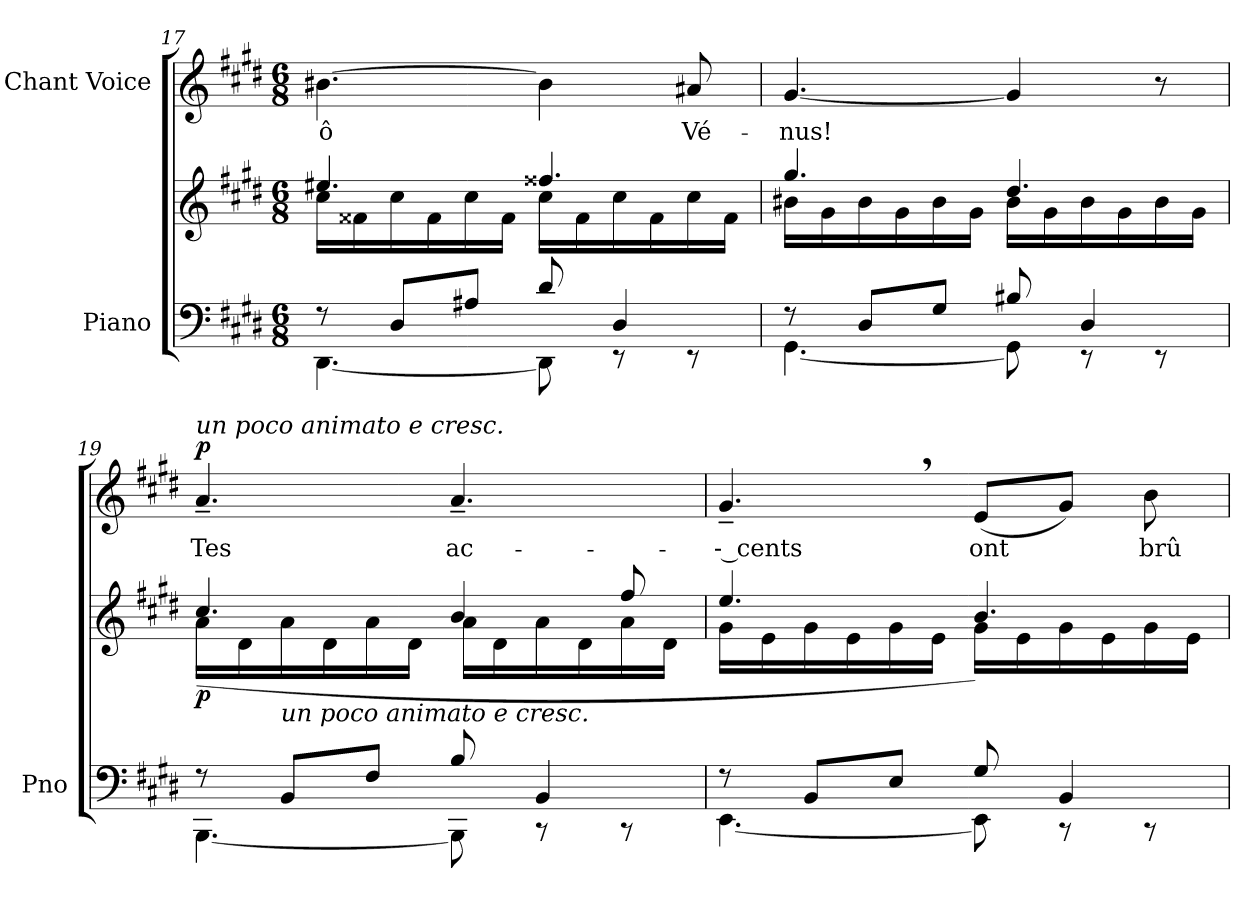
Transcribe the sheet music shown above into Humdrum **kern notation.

**kern	**kern	**dynam	**kern	**text	**dynam
*part2	*part2	*part2	*part1	*part1	*part1
*staff3	*staff2	*staff2/3	*staff1	*staff1	*staff1
*I"Piano	*	*	*I"Chant Voice	*	*
*I'Pno	*	*	*	*	*
*clefF4	*clefG2	*	*clefG2	*	*
*k[f#c#g#d#]	*k[f#c#g#d#]	*	*k[f#c#g#d#]	*	*
*M6/8	*M6/8	*	*M6/8	*	*
=17	=17	=17	=17	=17	=17
*^	*^	*	*	*	*
8r	[4.DD#\	4.ee#X/	16cc#\LL	.	[4.b#X\	ô	.
.	.	.	16f##X\	.	.	.	.
8D#/L	.	.	16cc#\	.	.	.	.
.	.	.	16f##\	.	.	.	.
8A#X/J	.	.	16cc#\	.	.	.	.
.	.	.	16f##\JJ	.	.	.	.
8d#/	8DD#\]	4.ff##X/	16cc#\LL	.	4b#\]	.	.
.	.	.	16f##\	.	.	.	.
4D#/	8r	.	16cc#\	.	.	.	.
.	.	.	16f##\	.	.	.	.
.	8r	.	16cc#\	.	8a#X/	Vé-	.
.	.	.	16f##\JJ	.	.	.	.
=18	=18	=18	=18	=18	=18	=18	=18
8r	[4.GG#\	4.gg#/	16b#X\LL	.	[4.g#/	-nus!	.
.	.	.	16g#\	.	.	.	.
8D#/L	.	.	16b#\	.	.	.	.
.	.	.	16g#\	.	.	.	.
8G#/J	.	.	16b#\	.	.	.	.
.	.	.	16g#\JJ	.	.	.	.
8B#X/	8GG#\]	4.dd#/	16b#\LL	.	4g#/]	.	.
.	.	.	16g#\	.	.	.	.
4D#/	8r	.	16b#\	.	.	.	.
.	.	.	16g#\	.	.	.	.
.	8r	.	16b#\	.	8r	.	.
.	.	.	16g#\JJ	.	.	.	.
=19	=19	=19	=19	=19	=19	=19	=19
!	!	!	!	!	!LO:TX:a:i:t=un  poco  animato  e  cresc.	!	!
!	!	!	!	!LO:DY:b	!	!	!LO:DY:a
8r	[4.BBB\	4.cc#/	(>16a\LL	p	4.a~>/	Tes	p
.	.	.	16d#\	.	.	.	.
!	!	!	!LO:TX:b:i:t=un  poco  animato  e  cresc.	!	!	!	!
8BB/L	.	.	16a\	.	.	.	.
.	.	.	16d#\	.	.	.	.
8F#/J	.	.	16a\	.	.	.	.
.	.	.	16d#\JJ	.	.	.	.
8B/	8BBB\]	4b/	16a\LL	.	4.a~>/	ac-	.
.	.	.	16d#\	.	.	.	.
4BB/	8r	.	16a\	.	.	.	.
.	.	.	16d#\	.	.	.	.
.	8r	8ff#/	16a\	.	.	.	.
.	.	.	16d#\JJ	.	.	.	.
=20	=20	=20	=20	=20	=20	=20	=20
8r	[4.EE\	4.ee/	16g#\LL	.	4.g#~>,/	-- cents	.
.	.	.	16e\	.	.	.	.
8BB/L	.	.	16g#\	.	.	.	.
.	.	.	16e\	.	.	.	.
8E/J	.	.	16g#\	.	.	.	.
.	.	.	16e\JJ	.	.	.	.
8G#/	8EE\]	4.b/	16g#\LL)	.	(8e/L	ont	.
.	.	.	16e\	.	.	.	.
4BB/	8r	.	16g#\	.	8g#/J)	.	.
.	.	.	16e\	.	.	.	.
.	8r	.	16g#\	.	8b\	brû-	.
.	.	.	16e\JJ	.	.	.	.
*v	*v	*	*	*	*	*	*
*	*v	*v	*	*	*	*
=	=	=	=	=	=
*-	*-	*-	*-	*-	*-
